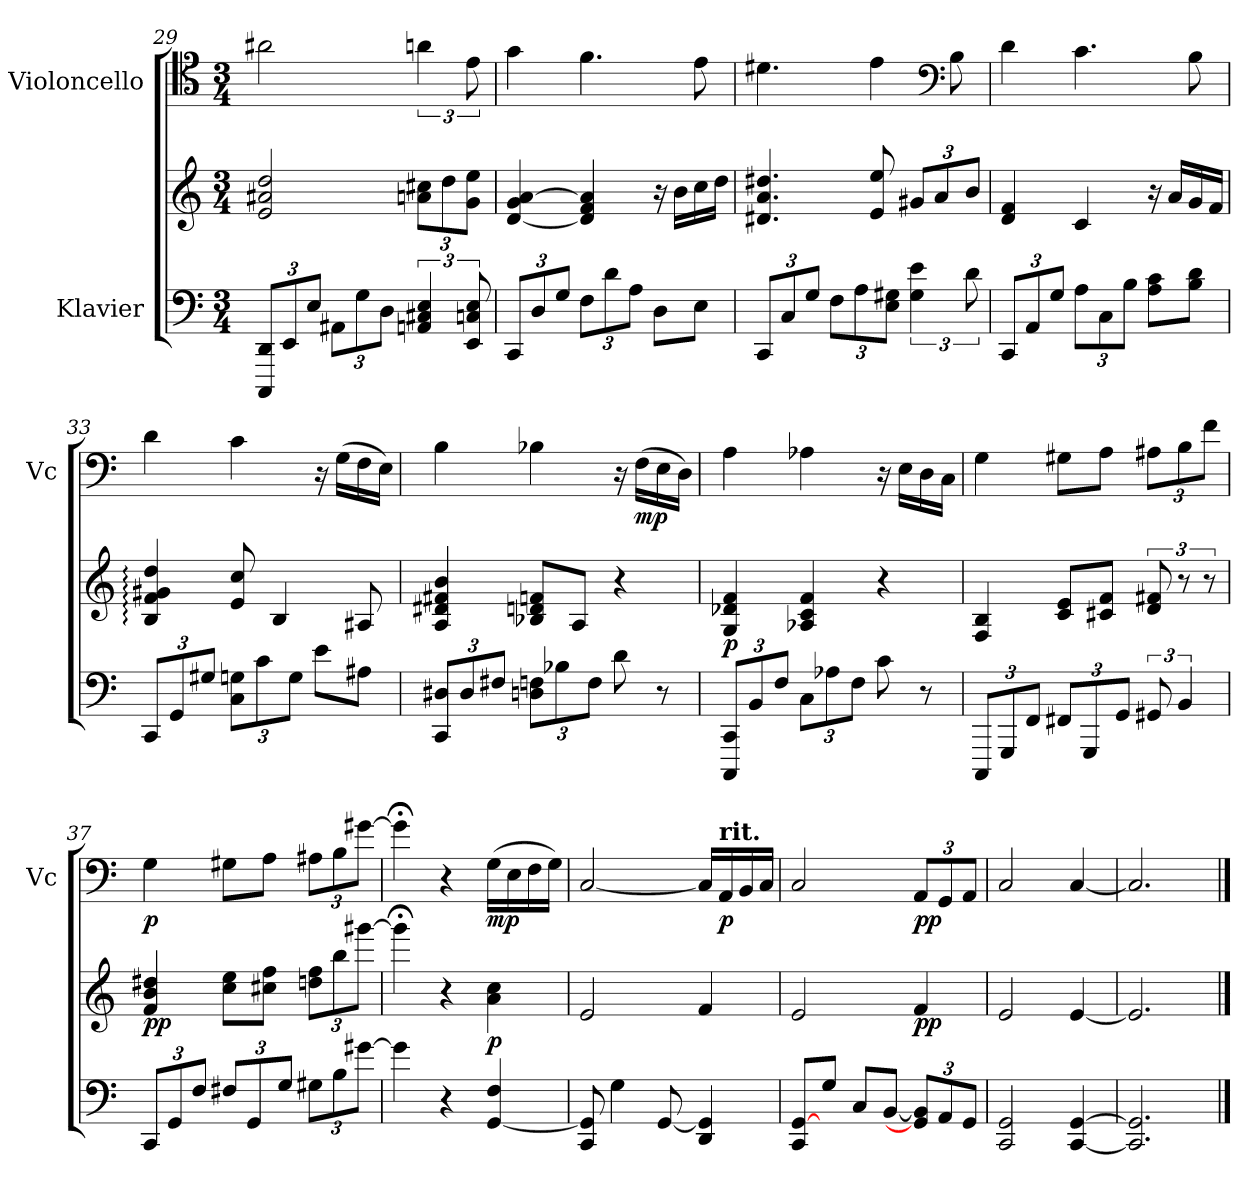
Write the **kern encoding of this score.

**kern	**kern	**dynam	**kern	**dynam
*part2	*part2	*part2	*part1	*part1
*staff3	*staff2	*staff2/3	*staff1	*staff1
*I"Klavier	*	*	*I"Violoncello	*
*	*	*	*I'Vc	*
*clefF4	*clefG2	*	*clefC4	*
*k[]	*k[]	*	*k[]	*
*M3/4	*M3/4	*	*M3/4	*
*Xbrackettup	*	*	*	*
=29	=29	=29	=29	=29
12CCC/ 12DD/L	2e/ 2a#X/ 2dd/	.	2a#X\	.
12EE/	.	.	.	.
12E/J	.	.	.	.
12AA#X\L	.	.	.	.
12G\	.	.	.	.
12D\J	.	.	.	.
*brackettup	*Xbrackettup	*	*	*
6AAn/ 6C#X/ 6E/	12an\ 12cc#X\L	.	6an\	.
.	12dd\	.	.	.
12EE/ 12Cn/ 12E/	12g\ 12ee\J	.	12e\	.
=30	=30	=30	=30	=30
*Xbrackettup	*	*	*	*
12CC/L	[4d/ 4g/ [4a/	.	4g\	.
12D/	.	.	.	.
12G/J	.	.	.	.
12F\L	4d/] 4f/ 4a/]	.	4.f\	.
12d\	.	.	.	.
12A\J	.	.	.	.
8D\L	16r	.	.	.
.	16b\LL	.	.	.
8E\J	16cc\	.	8e\	.
.	16dd\JJ	.	.	.
!!LO:LB:g=z
=31	=31	=31	=31	=31
12CC/L	4.d#X/ 4.a/ 4.dd#X/	.	4.d#X\	.
12C/	.	.	.	.
12G/J	.	.	.	.
12F\L	.	.	.	.
12A\	.	.	.	.
.	8e/ 8ee/	.	4e\	.
12E\ 12G#X\J	.	.	.	.
*brackettup	*	*	*	*
6G#\ 6e\	12g#X/L	.	.	.
.	12a/	.	.	.
*	*	*	*clefF4	*
.	.	.	8B\	.
12d\	12b/J	.	.	.
=32	=32	=32	=32	=32
*Xbrackettup	*	*	*	*
12CC/L	4d/ 4f/	.	4d\	.
12AA/	.	.	.	.
12G/J	.	.	.	.
12A\L	4c/	.	4.c\	.
12C\	.	.	.	.
12B\J	.	.	.	.
8A\ 8c\L	16r	.	.	.
.	16a/LL	.	.	.
8B\ 8d\J	16g/	.	8B\	.
.	16f/JJ	.	.	.
=33	=33	=33	=33	=33
12CC/L	4B/: 4f/: 4g#X/: 4dd/:	.	4d\	.
12GG/	.	.	.	.
12G#X/J	.	.	.	.
12C\ 12Gn\L	8e/ 8cc/	.	4c\	.
12c\	.	.	.	.
.	4B/	.	.	.
12G\J	.	.	.	.
8e\L	.	.	16r	.
.	.	.	(16G\LL	.
8A#X\J	8A#X/	.	16F\	.
.	.	.	16E\JJ)	.
=34	=34	=34	=34	=34
12CC/ 12D#X/L	4A/ 4d#X/ 4f#X/ 4b/	.	4B\	.
12D#/	.	.	.	.
12F#X/J	.	.	.	.
12Dn\ 12Fn\L	8B-X/ 8dn/ 8fn/L	.	4B-X\	.
12B-X\	.	.	.	.
.	8A/J	.	.	.
12F\J	.	.	.	.
8d\	4r	.	16r	.
!	!	!	!	!LO:DY:b
.	.	.	(16F\LL	mp
8r	.	.	16E\	.
.	.	.	16D\JJ)	.
!!LO:PB:g=z
=35	=35	=35	=35	=35
!	!	!LO:DY:a=2	!	!
12CCC/ 12CC/L	4G/ 4d-X/ 4f/	p	4A\	.
12BB/	.	.	.	.
12F/J	.	.	.	.
12C\L	4A-X/ 4c/ 4f/	.	4A-X\	.
12A-X\	.	.	.	.
12F\J	.	.	.	.
8c\	4r	.	16r	.
.	.	.	16E\LL	.
8r	.	.	16D\	.
.	.	.	16C\JJ	.
=36	=36	=36	=36	=36
12CCC/L	4F/ 4B/	.	4G\	.
12GGG/	.	.	.	.
12FF/J	.	.	.	.
12FF#X/L	8c/ 8e/L	.	8G#X\L	.
12GGG/	.	.	.	.
.	8c#X/ 8f/J	.	8A\J	.
12GG/J	.	.	.	.
*brackettup	*brackettup	*	*Xbrackettup	*
12GG#X/	12d/ 12f#X/	.	12A#X\L	.
6BB/	12r	.	12B\	.
.	12r	.	12f\J	.
=37	=37	=37	=37	=37
*Xbrackettup	*	*	*	*
!	!	!LO:DY:b	!	!LO:DY:b
12CC/L	4f/ 4b/ 4dd#X/	pp	4G\	p
12GG/	.	.	.	.
12F/J	.	.	.	.
12F#X/L	8cc\ 8ee\L	.	8G#X\L	.
12GG/	.	.	.	.
.	8cc#X\ 8ff\J	.	8A\J	.
12G/J	.	.	.	.
*	*Xbrackettup	*	*	*
12G#X\L	12ddn\ 12ff\L	.	12A#X\L	.
12B\	12bb\	.	12B\	.
[12g#X\J	[12ggg#X\J	.	[12g#X\J	.
=38	=38	=38	=38	=38
4g#\]	4ggg#;<\]	.	4g#;<\]	.
4r	4r	.	4r	.
!	!	!LO:DY:b	!	!LO:DY:b
[4GG/ 4F/	4a\ 4cc\	p	(16G\LL	mp
.	.	.	16E\	.
.	.	.	16F\	.
.	.	.	16G\JJ)	.
!!LO:LB:g=z
=39	=39	=39	=39	=39
8CC/ 8GG/]	2e/	.	[2C/	.
4G\	.	.	.	.
[8GG/	.	.	.	.
4DD/ 4GG/]	4f/	.	16C/LL]	.
*	*	*	*MM48	*
!	!	!	!LO:TX:a:B:t=rit.	!
!	!	!	!	!LO:DY:b
.	.	.	16AA/	p
.	.	.	16BB/	.
.	.	.	16C/JJ	.
=40	=40	=40	=40	=40
8CC/ [8GG/L	2e/	.	2C/	.
8G/J	.	.	.	.
8C/L	.	.	.	.
[8BB/J	.	.	.	.
*	*	*	*MM40	*
!	!	!LO:DY:b	!	!LO:DY:b
12GG/] 12BB/]L	4f/	pp	12AA/L	pp
12AA/	.	.	12GG/	.
12GG/J	.	.	12AA/J	.
=41	=41	=41	=41	=41
2CC/ 2GG/	2e/	.	2C/	.
[4CC/ [4GG/	[4e/	.	[4C/	.
=42	=42	=42	=42	=42
2.CC/] 2.GG/]	2.e/]	.	2.C/]	.
==	==	==	==	==
*-	*-	*-	*-	*-
